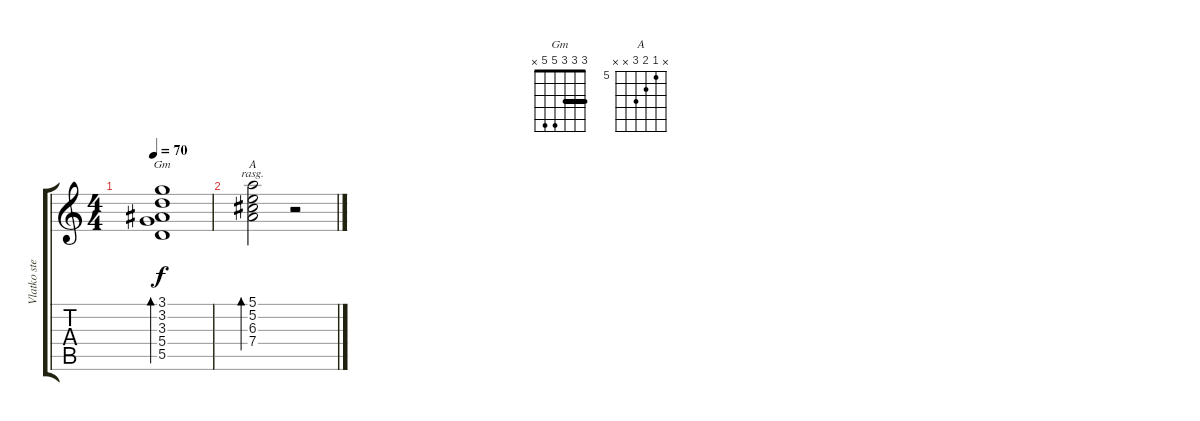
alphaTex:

\track ("Vlatko stefanovski" "Vlatko ste") {instrument electricguitarjazz}
\staff {score tabs}
\tuning (E4 B3 G3 D3 A2 E2) {hide}
\chord ("Gm" 3 3 3 5 5 x) {barre 3}
\chord ("A" x 5 6 7 x x) {firstfret 5}
\ts (4 4)
\tempo 70
\clef g2
\ks c
(3.1 3.2 3.3 5.4 5.5).1{bd 120 ch "Gm" dy f} |
(5.1 5.2 6.3 7.4).2{bd 240 ch "A" rasg ii} r.2
